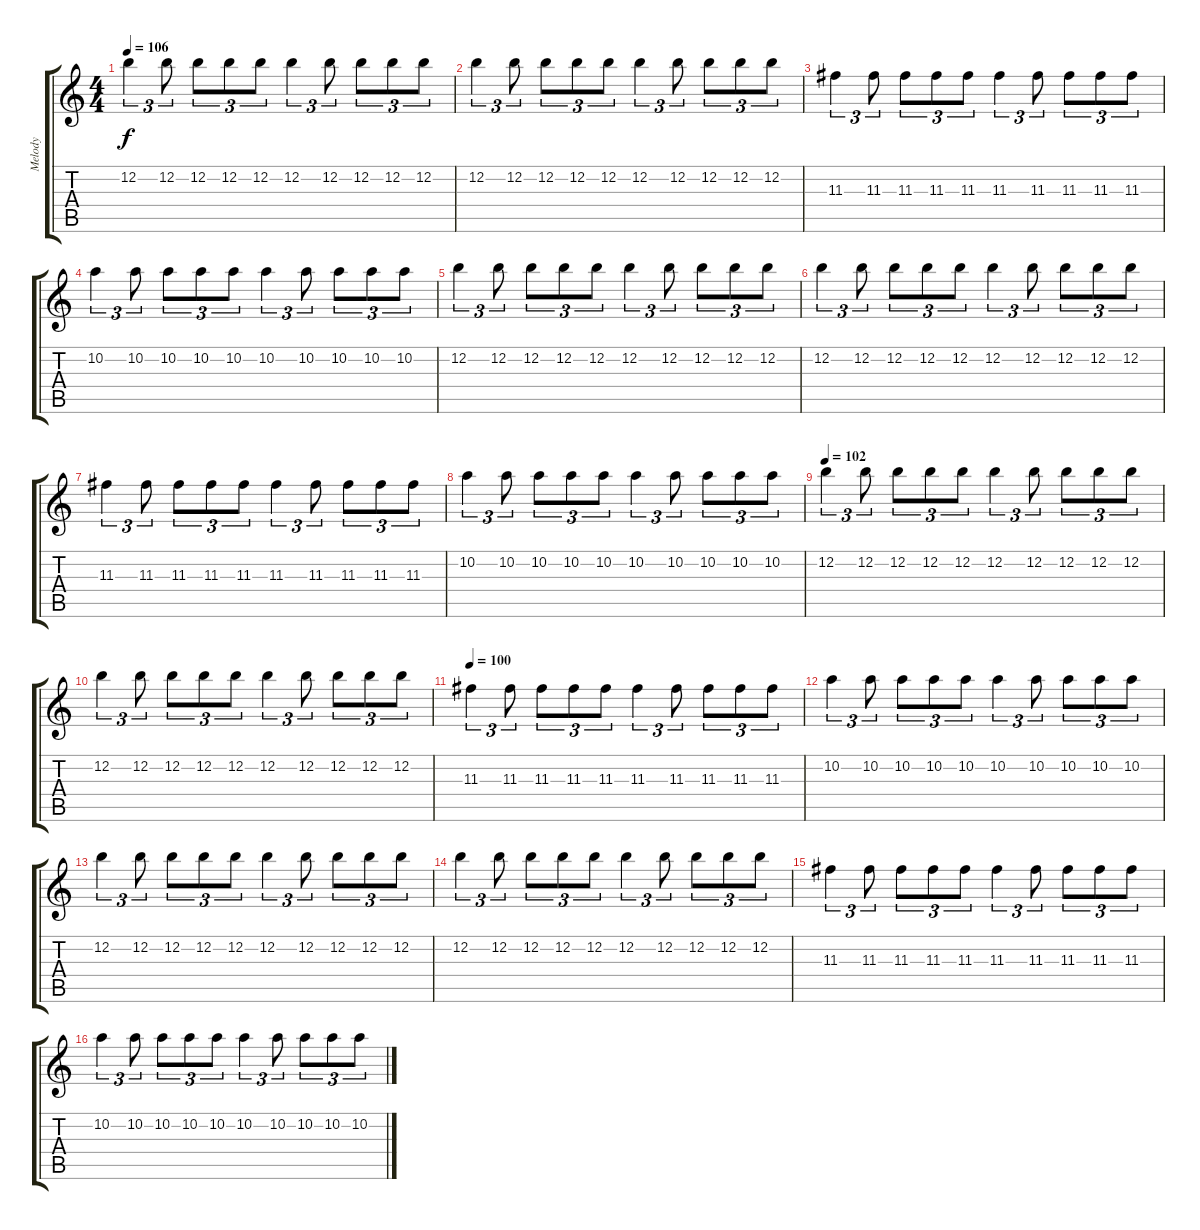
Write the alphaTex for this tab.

\track ("Melody" "Melody") {instrument electricguitarjazz}
\staff {score tabs}
\tuning (E4 B3 G3 D3 A2 E2) {hide}
\ts (4 4)
\tempo 106
\clef g2
\ks c
12.2.4{tu (3 2) dy f} 12.2.8{tu (3 2)} 12.2.8{tu (3 2)} 12.2.8{tu (3 2)} 12.2.8{tu (3 2)} 12.2.4{tu (3 2)} 12.2.8{tu (3 2)} 12.2.8{tu (3 2)} 12.2.8{tu (3 2)} 12.2.8{tu (3 2)} |
12.2.4{tu (3 2)} 12.2.8{tu (3 2)} 12.2.8{tu (3 2)} 12.2.8{tu (3 2)} 12.2.8{tu (3 2)} 12.2.4{tu (3 2)} 12.2.8{tu (3 2)} 12.2.8{tu (3 2)} 12.2.8{tu (3 2)} 12.2.8{tu (3 2)} |
11.3.4{tu (3 2)} 11.3.8{tu (3 2)} 11.3.8{tu (3 2)} 11.3.8{tu (3 2)} 11.3.8{tu (3 2)} 11.3.4{tu (3 2)} 11.3.8{tu (3 2)} 11.3.8{tu (3 2)} 11.3.8{tu (3 2)} 11.3.8{tu (3 2)} |
10.2.4{tu (3 2)} 10.2.8{tu (3 2)} 10.2.8{tu (3 2)} 10.2.8{tu (3 2)} 10.2.8{tu (3 2)} 10.2.4{tu (3 2)} 10.2.8{tu (3 2)} 10.2.8{tu (3 2)} 10.2.8{tu (3 2)} 10.2.8{tu (3 2)} |
12.2.4{tu (3 2)} 12.2.8{tu (3 2)} 12.2.8{tu (3 2)} 12.2.8{tu (3 2)} 12.2.8{tu (3 2)} 12.2.4{tu (3 2)} 12.2.8{tu (3 2)} 12.2.8{tu (3 2)} 12.2.8{tu (3 2)} 12.2.8{tu (3 2)} |
12.2.4{tu (3 2)} 12.2.8{tu (3 2)} 12.2.8{tu (3 2)} 12.2.8{tu (3 2)} 12.2.8{tu (3 2)} 12.2.4{tu (3 2)} 12.2.8{tu (3 2)} 12.2.8{tu (3 2)} 12.2.8{tu (3 2)} 12.2.8{tu (3 2)} |
11.3.4{tu (3 2)} 11.3.8{tu (3 2)} 11.3.8{tu (3 2)} 11.3.8{tu (3 2)} 11.3.8{tu (3 2)} 11.3.4{tu (3 2)} 11.3.8{tu (3 2)} 11.3.8{tu (3 2)} 11.3.8{tu (3 2)} 11.3.8{tu (3 2)} |
10.2.4{tu (3 2)} 10.2.8{tu (3 2)} 10.2.8{tu (3 2)} 10.2.8{tu (3 2)} 10.2.8{tu (3 2)} 10.2.4{tu (3 2)} 10.2.8{tu (3 2)} 10.2.8{tu (3 2)} 10.2.8{tu (3 2)} 10.2.8{tu (3 2)} |
\tempo 102
12.2.4{tu (3 2)} 12.2.8{tu (3 2)} 12.2.8{tu (3 2)} 12.2.8{tu (3 2)} 12.2.8{tu (3 2)} 12.2.4{tu (3 2)} 12.2.8{tu (3 2)} 12.2.8{tu (3 2)} 12.2.8{tu (3 2)} 12.2.8{tu (3 2)} |
12.2.4{tu (3 2)} 12.2.8{tu (3 2)} 12.2.8{tu (3 2)} 12.2.8{tu (3 2)} 12.2.8{tu (3 2)} 12.2.4{tu (3 2)} 12.2.8{tu (3 2)} 12.2.8{tu (3 2)} 12.2.8{tu (3 2)} 12.2.8{tu (3 2)} |
\tempo 100
11.3.4{tu (3 2)} 11.3.8{tu (3 2)} 11.3.8{tu (3 2)} 11.3.8{tu (3 2)} 11.3.8{tu (3 2)} 11.3.4{tu (3 2)} 11.3.8{tu (3 2)} 11.3.8{tu (3 2)} 11.3.8{tu (3 2)} 11.3.8{tu (3 2)} |
10.2.4{tu (3 2)} 10.2.8{tu (3 2)} 10.2.8{tu (3 2)} 10.2.8{tu (3 2)} 10.2.8{tu (3 2)} 10.2.4{tu (3 2)} 10.2.8{tu (3 2)} 10.2.8{tu (3 2)} 10.2.8{tu (3 2)} 10.2.8{tu (3 2)} |
12.2.4{tu (3 2)} 12.2.8{tu (3 2)} 12.2.8{tu (3 2)} 12.2.8{tu (3 2)} 12.2.8{tu (3 2)} 12.2.4{tu (3 2)} 12.2.8{tu (3 2)} 12.2.8{tu (3 2)} 12.2.8{tu (3 2)} 12.2.8{tu (3 2)} |
12.2.4{tu (3 2)} 12.2.8{tu (3 2)} 12.2.8{tu (3 2)} 12.2.8{tu (3 2)} 12.2.8{tu (3 2)} 12.2.4{tu (3 2)} 12.2.8{tu (3 2)} 12.2.8{tu (3 2)} 12.2.8{tu (3 2)} 12.2.8{tu (3 2)} |
11.3.4{tu (3 2)} 11.3.8{tu (3 2)} 11.3.8{tu (3 2)} 11.3.8{tu (3 2)} 11.3.8{tu (3 2)} 11.3.4{tu (3 2)} 11.3.8{tu (3 2)} 11.3.8{tu (3 2)} 11.3.8{tu (3 2)} 11.3.8{tu (3 2)} |
10.2.4{tu (3 2)} 10.2.8{tu (3 2)} 10.2.8{tu (3 2)} 10.2.8{tu (3 2)} 10.2.8{tu (3 2)} 10.2.4{tu (3 2)} 10.2.8{tu (3 2)} 10.2.8{tu (3 2)} 10.2.8{tu (3 2)} 10.2.8{tu (3 2)}
